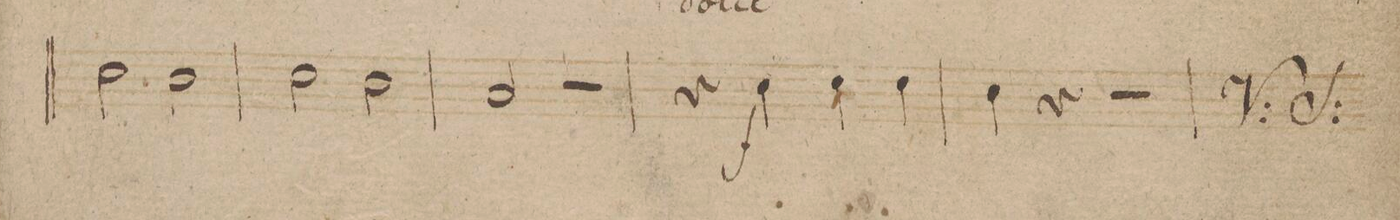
**kern	**dynam
*I"Oboe 1mo	*
*clefG2	*
*k[b-]	*
*met(c)	*
*M4/4	*
2cc\	.
2b-\	.
=18	=18
2cc\	.
2b-\	.
=19	=19
2a/	.
2r	.
=20	=20
4r	.
4cc\	f
4dd\	.
4dd\	.
=21	=21
4cc\	.
4r	.
2r	.
=22	=22
*-	*-
